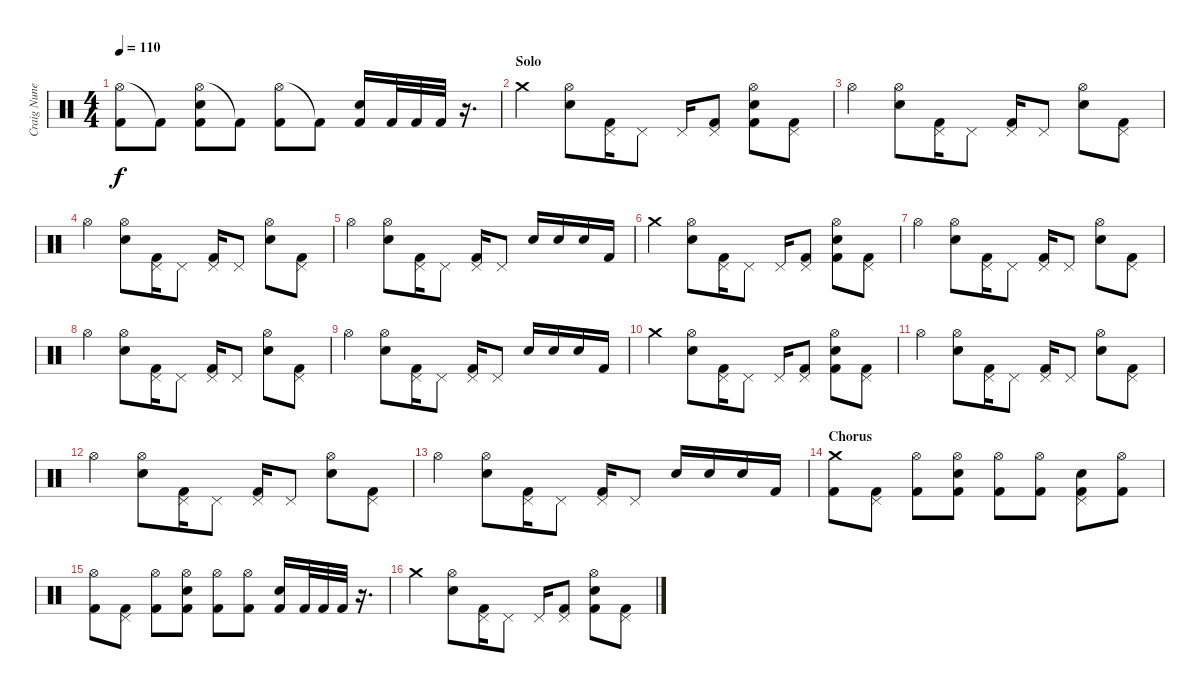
\track ("Craig Nunenmacher" "Craig Nune") {instrument percussion}
\staff {score}
\articulation defaults
\ts (4 4)
\tempo 110
\clef neutral
\ks c
("Hi-Hat (open)" "Kick (hit) 2").8{dy f} "Kick (hit) 2"{t}.8 ("Hi-Hat (open)" "Snare (hit) 2" "Kick (hit) 2").8 "Kick (hit) 2"{t}.8 ("Hi-Hat (open)" "Kick (hit) 2").8 "Kick (hit) 2"{t}.8 ("Snare (hit) 2" "Kick (hit) 2").16 "Kick (hit) 2".32 "Kick (hit) 2".32 "Kick (hit) 2".32 r.16{d} |
\section ("" "Solo")
"Crash medium (hit)".4 ("Hi-Hat (open)" "Snare (hit) 2").8 ("Pedal Hi-Hat (hit)" "Kick (hit) 2").16 "Pedal Hi-Hat (hit)".8 "Pedal Hi-Hat (hit)".16 ("Pedal Hi-Hat (hit)" "Kick (hit) 2").8 ("Hi-Hat (open)" "Snare (hit) 2" "Kick (hit) 2").8 ("Pedal Hi-Hat (hit)" "Kick (hit) 2").8 |
"Hi-Hat (open)".4 ("Hi-Hat (open)" "Snare (hit) 2").8 ("Pedal Hi-Hat (hit)" "Kick (hit) 2").16 "Pedal Hi-Hat (hit)".8 ("Pedal Hi-Hat (hit)" "Kick (hit) 2").16 "Pedal Hi-Hat (hit)".8 ("Hi-Hat (open)" "Snare (hit) 2").8 ("Pedal Hi-Hat (hit)" "Kick (hit) 2").8 |
"Hi-Hat (open)".4 ("Hi-Hat (open)" "Snare (hit) 2").8 ("Pedal Hi-Hat (hit)" "Kick (hit) 2").16 "Pedal Hi-Hat (hit)".8 ("Pedal Hi-Hat (hit)" "Kick (hit) 2").16 "Pedal Hi-Hat (hit)".8 ("Hi-Hat (open)" "Snare (hit) 2").8 ("Pedal Hi-Hat (hit)" "Kick (hit) 2").8 |
"Hi-Hat (open)".4 ("Hi-Hat (open)" "Snare (hit) 2").8 ("Pedal Hi-Hat (hit)" "Kick (hit) 2").16 "Pedal Hi-Hat (hit)".8 ("Pedal Hi-Hat (hit)" "Kick (hit) 2").16 "Pedal Hi-Hat (hit)".8 "Snare (hit) 2".16 "Snare (hit) 2".16 "Snare (hit) 2".16 "Kick (hit) 2".16 |
"Crash medium (hit)".4 ("Hi-Hat (open)" "Snare (hit) 2").8 ("Pedal Hi-Hat (hit)" "Kick (hit) 2").16 "Pedal Hi-Hat (hit)".8 "Pedal Hi-Hat (hit)".16 ("Pedal Hi-Hat (hit)" "Kick (hit) 2").8 ("Hi-Hat (open)" "Snare (hit) 2" "Kick (hit) 2").8 ("Pedal Hi-Hat (hit)" "Kick (hit) 2").8 |
"Hi-Hat (open)".4 ("Hi-Hat (open)" "Snare (hit) 2").8 ("Pedal Hi-Hat (hit)" "Kick (hit) 2").16 "Pedal Hi-Hat (hit)".8 ("Pedal Hi-Hat (hit)" "Kick (hit) 2").16 "Pedal Hi-Hat (hit)".8 ("Hi-Hat (open)" "Snare (hit) 2").8 ("Pedal Hi-Hat (hit)" "Kick (hit) 2").8 |
"Hi-Hat (open)".4 ("Hi-Hat (open)" "Snare (hit) 2").8 ("Pedal Hi-Hat (hit)" "Kick (hit) 2").16 "Pedal Hi-Hat (hit)".8 ("Pedal Hi-Hat (hit)" "Kick (hit) 2").16 "Pedal Hi-Hat (hit)".8 ("Hi-Hat (open)" "Snare (hit) 2").8 ("Pedal Hi-Hat (hit)" "Kick (hit) 2").8 |
"Hi-Hat (open)".4 ("Hi-Hat (open)" "Snare (hit) 2").8 ("Pedal Hi-Hat (hit)" "Kick (hit) 2").16 "Pedal Hi-Hat (hit)".8 ("Pedal Hi-Hat (hit)" "Kick (hit) 2").16 "Pedal Hi-Hat (hit)".8 "Snare (hit) 2".16 "Snare (hit) 2".16 "Snare (hit) 2".16 "Kick (hit) 2".16 |
"Crash medium (hit)".4 ("Hi-Hat (open)" "Snare (hit) 2").8 ("Pedal Hi-Hat (hit)" "Kick (hit) 2").16 "Pedal Hi-Hat (hit)".8 "Pedal Hi-Hat (hit)".16 ("Pedal Hi-Hat (hit)" "Kick (hit) 2").8 ("Hi-Hat (open)" "Snare (hit) 2" "Kick (hit) 2").8 ("Pedal Hi-Hat (hit)" "Kick (hit) 2").8 |
"Hi-Hat (open)".4 ("Hi-Hat (open)" "Snare (hit) 2").8 ("Pedal Hi-Hat (hit)" "Kick (hit) 2").16 "Pedal Hi-Hat (hit)".8 ("Pedal Hi-Hat (hit)" "Kick (hit) 2").16 "Pedal Hi-Hat (hit)".8 ("Hi-Hat (open)" "Snare (hit) 2").8 ("Pedal Hi-Hat (hit)" "Kick (hit) 2").8 |
"Hi-Hat (open)".4 ("Hi-Hat (open)" "Snare (hit) 2").8 ("Pedal Hi-Hat (hit)" "Kick (hit) 2").16 "Pedal Hi-Hat (hit)".8 ("Pedal Hi-Hat (hit)" "Kick (hit) 2").16 "Pedal Hi-Hat (hit)".8 ("Hi-Hat (open)" "Snare (hit) 2").8 ("Pedal Hi-Hat (hit)" "Kick (hit) 2").8 |
"Hi-Hat (open)".4 ("Hi-Hat (open)" "Snare (hit) 2").8 ("Pedal Hi-Hat (hit)" "Kick (hit) 2").16 "Pedal Hi-Hat (hit)".8 ("Pedal Hi-Hat (hit)" "Kick (hit) 2").16 "Pedal Hi-Hat (hit)".8 "Snare (hit) 2".16 "Snare (hit) 2".16 "Snare (hit) 2".16 "Kick (hit) 2".16 |
\section ("" "Chorus")
("Crash medium (hit)" "Kick (hit) 2").8 ("Pedal Hi-Hat (hit)" "Kick (hit) 2").8 ("Hi-Hat (open)" "Kick (hit) 2").8 ("Hi-Hat (open)" "Snare (hit) 2" "Kick (hit) 2").8 ("Hi-Hat (open)" "Kick (hit) 2").8 ("Hi-Hat (open)" "Kick (hit) 2").8 ("Pedal Hi-Hat (hit)" "Snare (hit) 2" "Kick (hit) 2").8 ("Hi-Hat (open)" "Kick (hit) 2").8 |
("Hi-Hat (open)" "Kick (hit) 2").8 ("Pedal Hi-Hat (hit)" "Kick (hit) 2").8 ("Hi-Hat (open)" "Kick (hit) 2").8 ("Hi-Hat (open)" "Snare (hit) 2" "Kick (hit) 2").8 ("Hi-Hat (open)" "Kick (hit) 2").8 ("Hi-Hat (open)" "Kick (hit) 2").8 ("Snare (hit) 2" "Kick (hit) 2").16 "Kick (hit) 2".32 "Kick (hit) 2".32 "Kick (hit) 2".32 r.16{d} |
"Crash medium (hit)".4 ("Hi-Hat (open)" "Snare (hit) 2").8 ("Pedal Hi-Hat (hit)" "Kick (hit) 2").16 "Pedal Hi-Hat (hit)".8 "Pedal Hi-Hat (hit)".16 ("Pedal Hi-Hat (hit)" "Kick (hit) 2").8 ("Hi-Hat (open)" "Snare (hit) 2" "Kick (hit) 2").8 ("Pedal Hi-Hat (hit)" "Kick (hit) 2").8
